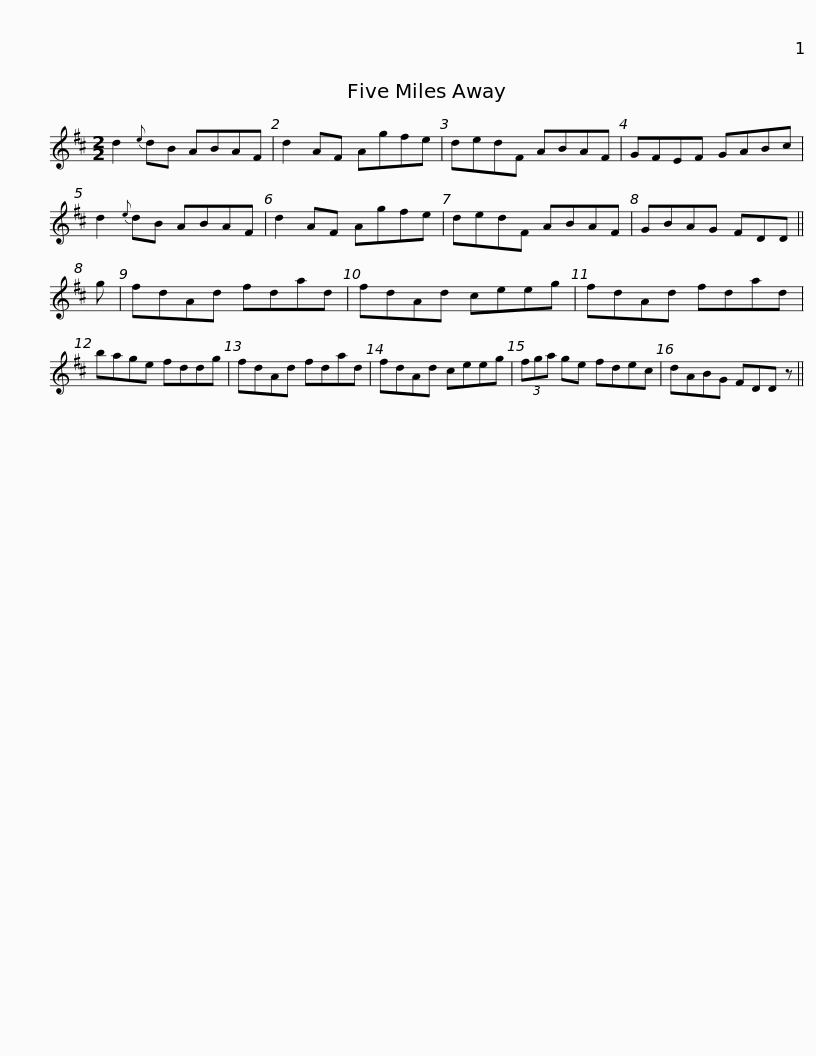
X:1
L:1/8
M:2/2
I:linebreak $
K:D
V:1 treble
V:1
 d2{e} dB ABAF | d2 AF Agfe | dedF ABAF | GFEF GABc | d2{e} dB ABAF |$ %5
 d2 AF Agfe | dedF ABAF | GBAG FDD || g | fdAd fdad | %10
 fdAd ceeg |$ fdAd fdad | bage fddg | fdAd fdad | fdAd ceeg | %15
 (3fga ge fdec |$ dABG FDD z || %17
